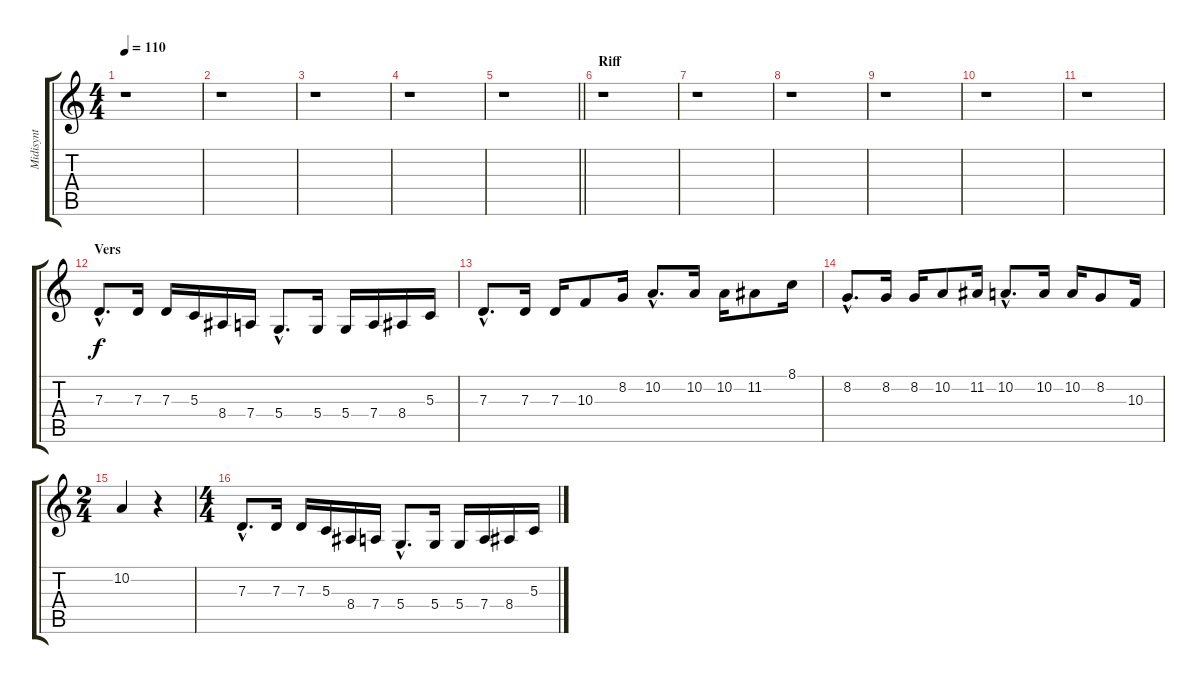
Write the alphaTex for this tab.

\track ("Midisynt" "Midisynt") {instrument marimba}
\staff {score tabs}
\tuning (E4 B3 G3 D3 A2 E2) {hide}
\ts (4 4)
\tempo 110
\clef g2
\ks c
r.1{dy f instrument marimba} |
r.1 |
r.1 |
r.1 |
\barLineRight lightlight
r.1 |
\section ("" "Riff")
r.1 |
r.1 |
r.1 |
r.1 |
r.1 |
r.1 |
\section ("" "Vers")
7.3{hac}.8{d} 7.3.16 7.3.16 5.3.16 8.4.16 7.4.16 5.4{hac}.8{d} 5.4.16 5.4.16 7.4.16 8.4.16 5.3.16 |
7.3{hac}.8{d} 7.3.16 7.3.16 10.3.8 8.2.16 10.2{hac}.8{d} 10.2.16 10.2.16 11.2.8 8.1.16 |
8.2{hac}.8{d} 8.2.16 8.2.16 10.2.8 11.2.16 10.2{hac}.8{d} 10.2.16 10.2.16 8.2.8 10.3.16 |
\ts (2 4)
10.2.4 r.4 |
\ts (4 4)
7.3{hac}.8{d} 7.3.16 7.3.16 5.3.16 8.4.16 7.4.16 5.4{hac}.8{d} 5.4.16 5.4.16 7.4.16 8.4.16 5.3.16
